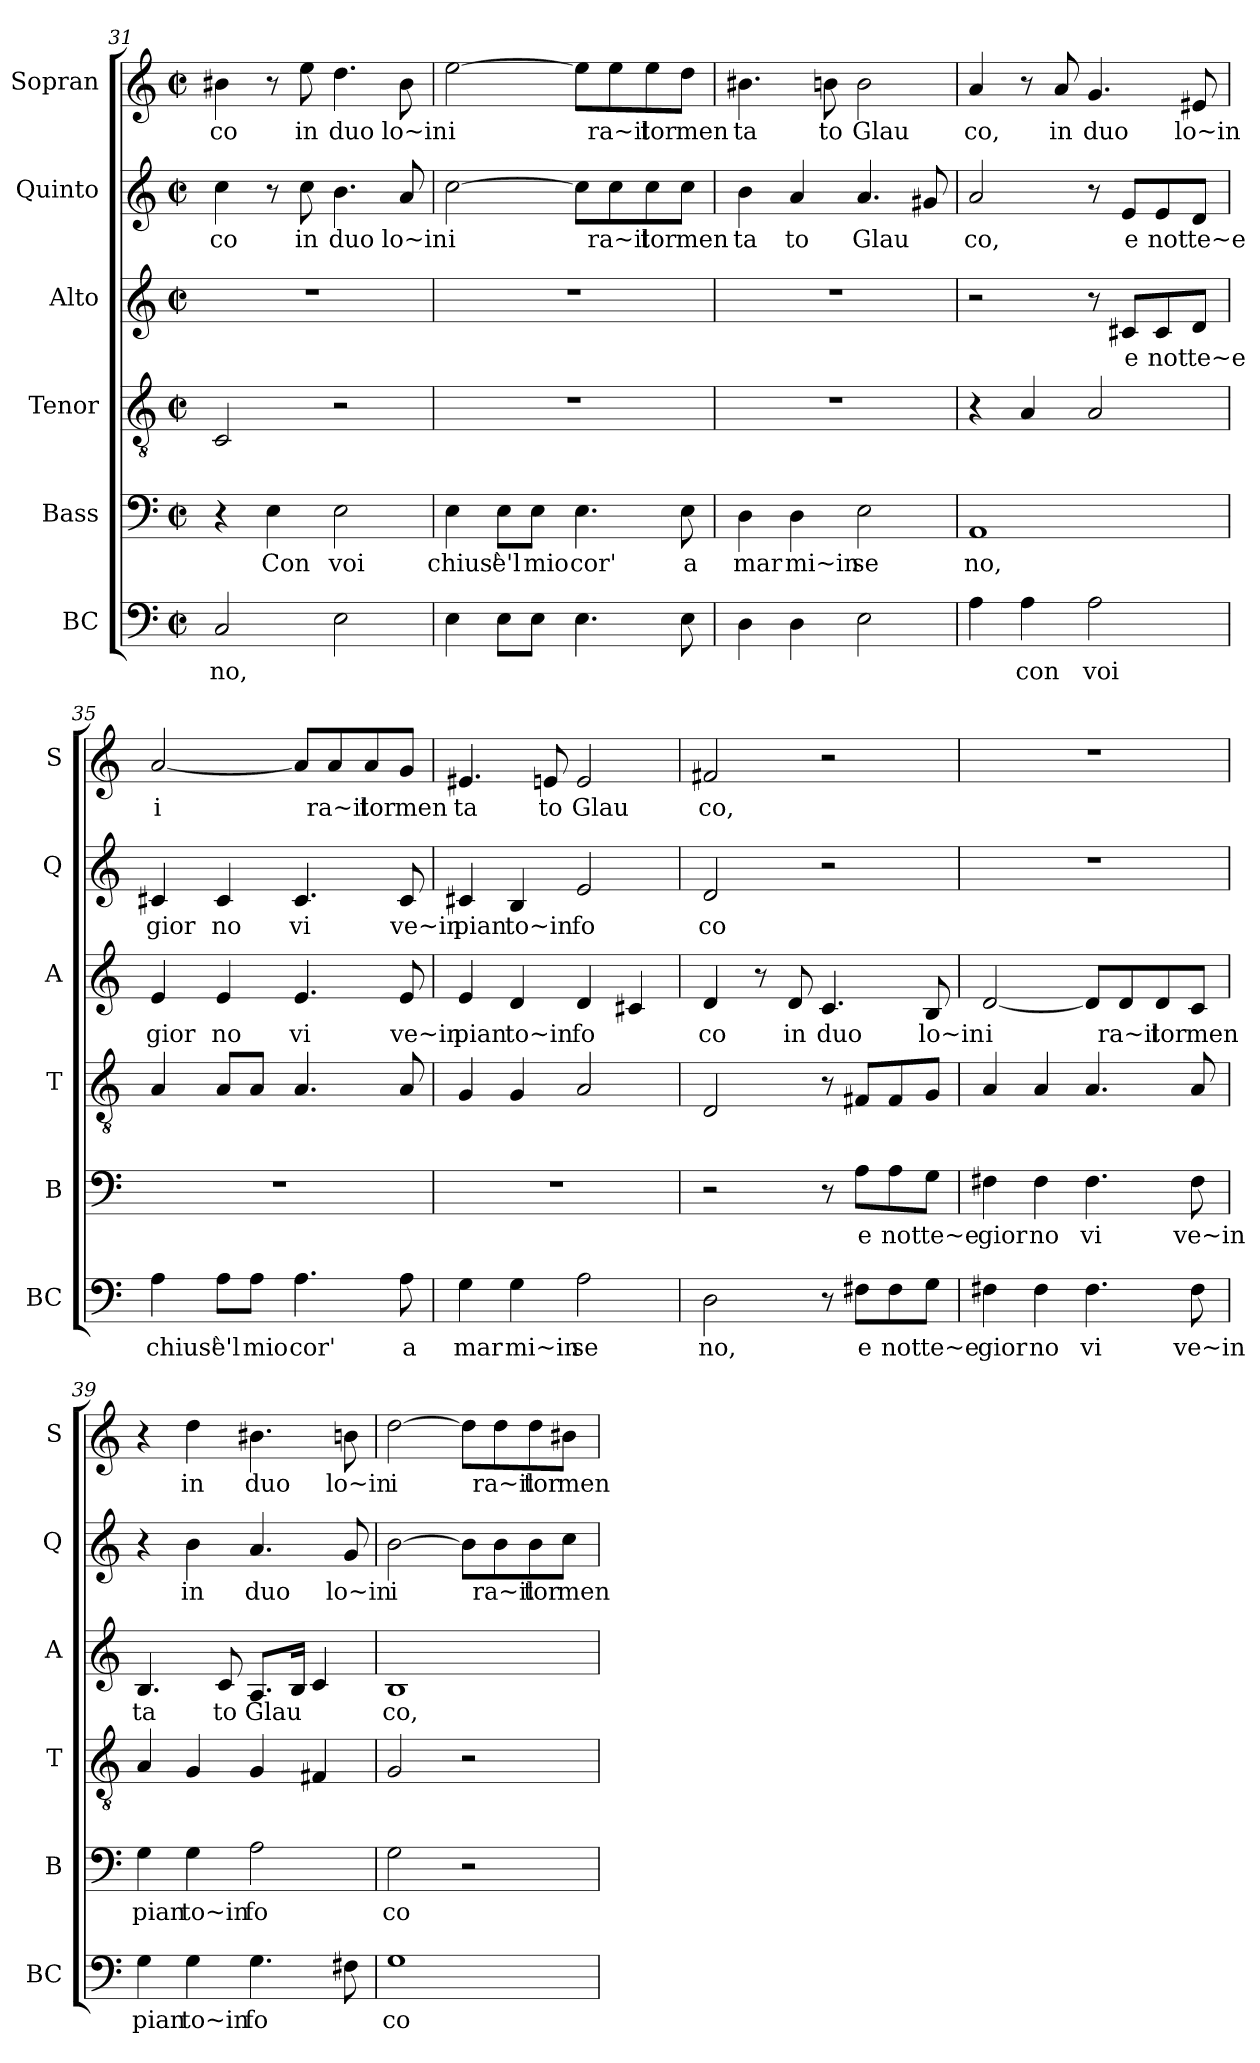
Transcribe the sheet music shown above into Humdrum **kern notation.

**kern	**text	**kern	**text	**kern	**kern	**text	**kern	**text	**kern	**text
*part6	*part6	*part5	*part5	*part4	*part3	*part3	*part2	*part2	*part1	*part1
*staff6	*staff6	*staff5	*staff5	*staff4	*staff3	*staff3	*staff2	*staff2	*staff1	*staff1
*I"BC	*	*I"Bass	*	*I"Tenor	*I"Alto	*	*I"Quinto	*	*I"Sopran	*
*I'BC	*	*I'B	*	*I'T	*I'A	*	*I'Q	*	*I'S	*
*clefF4	*	*clefF4	*	*clefGv2	*clefG2	*	*clefG2	*	*clefG2	*
*k[]	*	*k[]	*	*k[]	*k[]	*	*k[]	*	*k[]	*
*M2/2	*	*M2/2	*	*M2/2	*M2/2	*	*M2/2	*	*M2/2	*
*met(c|)	*	*met(c|)	*	*met(c|)	*met(c|)	*	*met(c|)	*	*met(c|)	*
=31	=31	=31	=31	=31	=31	=31	=31	=31	=31	=31
!	!LO:LY:b	!	!	!	!	!	!	!LO:LY:b	!	!LO:LY:b
2C/	no,	4r	.	2C/	1r	.	4cc\	co	4b#X\	co
!	!	!	!LO:LY:b	!	!	!	!	!	!	!
.	.	4E\	Con	.	.	.	8r	.	8r	.
!	!	!	!	!	!	!	!	!LO:LY:b	!	!LO:LY:b
.	.	.	.	.	.	.	8cc\	in	8ee\	in
!	!	!	!LO:LY:b	!	!	!	!	!LO:LY:b	!	!LO:LY:b
2E\	.	2E\	voi	2r	.	.	4.b\	duo	4.dd\	duo
!	!	!	!	!	!	!	!	!LO:LY:b	!	!LO:LY:b
.	.	.	.	.	.	.	8a/	lo~in	8b#\	lo~in
=32	=32	=32	=32	=32	=32	=32	=32	=32	=32	=32
!	!	!	!LO:LY:b	!	!	!	!	!LO:LY:b	!	!LO:LY:b
4E\	.	4E\	chius'	1r	1r	.	[2cc\	i	[2ee\	i
!	!	!	!LO:LY:b	!	!	!	!	!	!	!
8E\L	.	8E\L	è'l	.	.	.	.	.	.	.
!	!	!	!LO:LY:b	!	!	!	!	!	!	!
8E\J	.	8E\J	mio	.	.	.	.	.	.	.
!	!	!	!LO:LY:b	!	!	!	!	!	!	!
4.E\	.	4.E\	cor'	.	.	.	8cc\L]	.	8ee\L]	.
!	!	!	!	!	!	!	!	!LO:LY:b	!	!LO:LY:b
.	.	.	.	.	.	.	8cc\	ra~il	8ee\	ra~il
!	!	!	!	!	!	!	!	!LO:LY:b	!	!LO:LY:b
.	.	.	.	.	.	.	8cc\	tor	8ee\	tor
!	!	!	!LO:LY:b	!	!	!	!	!LO:LY:b	!	!LO:LY:b
8E\	.	8E\	a	.	.	.	8cc\J	men	8dd\J	men
!!LO:LB:g=z
=33	=33	=33	=33	=33	=33	=33	=33	=33	=33	=33
!	!	!	!LO:LY:b	!	!	!	!	!LO:LY:b	!	!LO:LY:b
4D\	.	4D\	mar	1r	1r	.	4b\	ta	4.b#X\	ta
!	!	!	!LO:LY:b	!	!	!	!	!LO:LY:b	!	!
4D\	.	4D\	mi~in	.	.	.	4a/	to	.	.
!	!	!	!	!	!	!	!	!	!	!LO:LY:b
.	.	.	.	.	.	.	.	.	8bn\	to
!	!	!	!LO:LY:b	!	!	!	!	!LO:LY:b	!	!LO:LY:b
2E\	.	2E\	se	.	.	.	4.a/	Glau	2b\	Glau
.	.	.	.	.	.	.	8g#X/	.	.	.
=34	=34	=34	=34	=34	=34	=34	=34	=34	=34	=34
!	!	!	!LO:LY:b	!	!	!	!	!LO:LY:b	!	!LO:LY:b
4A\	.	1AA	no,	4r	2r	.	2a/	co,	4a/	co,
!	!LO:LY:b	!	!	!	!	!	!	!	!	!
4A\	con	.	.	4A/	.	.	.	.	8r	.
!	!	!	!	!	!	!	!	!	!	!LO:LY:b
.	.	.	.	.	.	.	.	.	8a/	in
!	!LO:LY:b	!	!	!	!	!	!	!	!	!LO:LY:b
2A\	voi	.	.	2A/	8r	.	8r	.	4.g/	duo
!	!	!	!	!	!	!LO:LY:b	!	!LO:LY:b	!	!
.	.	.	.	.	8c#X/L	e	8e/L	e	.	.
!	!	!	!	!	!	!LO:LY:b	!	!LO:LY:b	!	!
.	.	.	.	.	8c#/	not	8e/	not	.	.
!	!	!	!	!	!	!LO:LY:b	!	!LO:LY:b	!	!LO:LY:b
.	.	.	.	.	8d/J	te~e	8d/J	te~e	8e#X/	lo~in
=35	=35	=35	=35	=35	=35	=35	=35	=35	=35	=35
!	!LO:LY:b	!	!	!	!	!LO:LY:b	!	!LO:LY:b	!	!LO:LY:b
4A\	chius'	1r	.	4A/	4e/	gior	4c#X/	gior	[2a/	i
!	!LO:LY:b	!	!	!	!	!LO:LY:b	!	!LO:LY:b	!	!
8A\L	è'l	.	.	8A/L	4e/	no	4c#/	no	.	.
!	!LO:LY:b	!	!	!	!	!	!	!	!	!
8A\J	mio	.	.	8A/J	.	.	.	.	.	.
!	!LO:LY:b	!	!	!	!	!LO:LY:b	!	!LO:LY:b	!	!
4.A\	cor'	.	.	4.A/	4.e/	vi	4.c#/	vi	8a/L]	.
!	!	!	!	!	!	!	!	!	!	!LO:LY:b
.	.	.	.	.	.	.	.	.	8a/	ra~il
!	!	!	!	!	!	!	!	!	!	!LO:LY:b
.	.	.	.	.	.	.	.	.	8a/	tor
!	!LO:LY:b	!	!	!	!	!LO:LY:b	!	!LO:LY:b	!	!LO:LY:b
8A\	a	.	.	8A/	8e/	ve~in	8c#/	ve~in	8g/J	men
!!LO:PB:g=z
=36	=36	=36	=36	=36	=36	=36	=36	=36	=36	=36
!	!LO:LY:b	!	!	!	!	!LO:LY:b	!	!LO:LY:b	!	!LO:LY:b
4G\	mar	1r	.	4G/	4e/	pian	4c#X/	pian	4.e#X/	ta
!	!LO:LY:b	!	!	!	!	!LO:LY:b	!	!LO:LY:b	!	!
4G\	mi~in	.	.	4G/	4d/	to~in	4B/	to~in	.	.
!	!	!	!	!	!	!	!	!	!	!LO:LY:b
.	.	.	.	.	.	.	.	.	8en/	to
!	!LO:LY:b	!	!	!	!	!LO:LY:b	!	!LO:LY:b	!	!LO:LY:b
2A\	se	.	.	2A/	4d/	fo	2e/	fo	2e/	Glau
.	.	.	.	.	4c#X/	.	.	.	.	.
=37	=37	=37	=37	=37	=37	=37	=37	=37	=37	=37
!	!LO:LY:b	!	!	!	!	!LO:LY:b	!	!LO:LY:b	!	!LO:LY:b
2D\	no,	2r	.	2D/	4d/	co	2d/	co	2f#X/	co,
.	.	.	.	.	8r	.	.	.	.	.
!	!	!	!	!	!	!LO:LY:b	!	!	!	!
.	.	.	.	.	8d/	in	.	.	.	.
!	!	!	!	!	!	!LO:LY:b	!	!	!	!
8r	.	8r	.	8r	4.c/	duo	2r	.	2r	.
!	!LO:LY:b	!	!LO:LY:b	!	!	!	!	!	!	!
8F#X\L	e	8A\L	e	8F#X/L	.	.	.	.	.	.
!	!LO:LY:b	!	!LO:LY:b	!	!	!	!	!	!	!
8F#\	not	8A\	not	8F#/	.	.	.	.	.	.
!	!LO:LY:b	!	!LO:LY:b	!	!	!LO:LY:b	!	!	!	!
8G\J	te~e	8G\J	te~e	8G/J	8B/	lo~in	.	.	.	.
=38	=38	=38	=38	=38	=38	=38	=38	=38	=38	=38
!	!LO:LY:b	!	!LO:LY:b	!	!	!LO:LY:b	!	!	!	!
4F#X\	gior	4F#X\	gior	4A/	[2d/	i	1r	.	1r	.
!	!LO:LY:b	!	!LO:LY:b	!	!	!	!	!	!	!
4F#\	no	4F#\	no	4A/	.	.	.	.	.	.
!	!LO:LY:b	!	!LO:LY:b	!	!	!	!	!	!	!
4.F#\	vi	4.F#\	vi	4.A/	8d/L]	.	.	.	.	.
!	!	!	!	!	!	!LO:LY:b	!	!	!	!
.	.	.	.	.	8d/	ra~il	.	.	.	.
!	!	!	!	!	!	!LO:LY:b	!	!	!	!
.	.	.	.	.	8d/	tor	.	.	.	.
!	!LO:LY:b	!	!LO:LY:b	!	!	!LO:LY:b	!	!	!	!
8F#\	ve~in	8F#\	ve~in	8A/	8c/J	men	.	.	.	.
!!LO:LB:g=z
=39	=39	=39	=39	=39	=39	=39	=39	=39	=39	=39
!	!LO:LY:b	!	!LO:LY:b	!	!	!LO:LY:b	!	!	!	!
4G\	pian	4G\	pian	4A/	4.B/	ta	4r	.	4r	.
!	!LO:LY:b	!	!LO:LY:b	!	!	!	!	!LO:LY:b	!	!LO:LY:b
4G\	to~in	4G\	to~in	4G/	.	.	4b\	in	4dd\	in
!	!	!	!	!	!	!LO:LY:b	!	!	!	!
.	.	.	.	.	8c/	to	.	.	.	.
!	!LO:LY:b	!	!LO:LY:b	!	!	!LO:LY:b	!	!LO:LY:b	!	!LO:LY:b
4.G\	fo	2A\	fo	4G/	8.A/L	Glau	4.a/	duo	4.b#X\	duo
.	.	.	.	.	16B/Jk	.	.	.	.	.
.	.	.	.	4F#X/	4c/	.	.	.	.	.
!	!	!	!	!	!	!	!	!LO:LY:b	!	!LO:LY:b
8F#X\	.	.	.	.	.	.	8g/	lo~in	8bn\	lo~in
=40	=40	=40	=40	=40	=40	=40	=40	=40	=40	=40
!	!LO:LY:b	!	!LO:LY:b	!	!	!LO:LY:b	!	!LO:LY:b	!	!LO:LY:b
1G	co	2G\	co	2G/	1B	co,	[2b\	i	[2dd\	i
.	.	2r	.	2r	.	.	8b\L]	.	8dd\L]	.
!	!	!	!	!	!	!	!	!LO:LY:b	!	!LO:LY:b
.	.	.	.	.	.	.	8b\	ra~il	8dd\	ra~il
!	!	!	!	!	!	!	!	!LO:LY:b	!	!LO:LY:b
.	.	.	.	.	.	.	8b\	tor	8dd\	tor
!	!	!	!	!	!	!	!	!LO:LY:b	!	!LO:LY:b
.	.	.	.	.	.	.	8cc\J	men	8b#X\J	men
=	=	=	=	=	=	=	=	=	=	=
*-	*-	*-	*-	*-	*-	*-	*-	*-	*-	*-
